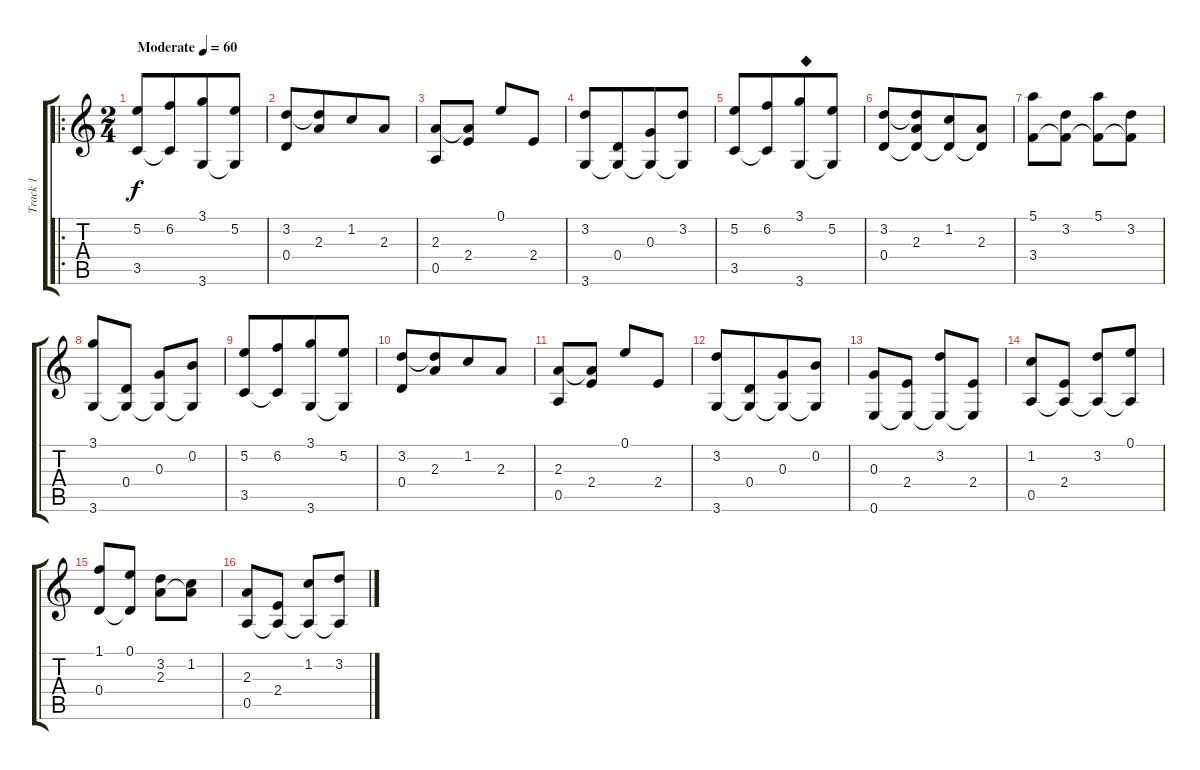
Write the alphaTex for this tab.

\track ("Track 1" "Track 1") {instrument acousticguitarsteel}
\staff {score tabs}
\tuning (E4 B3 G3 D3 A2 E2) {hide}
\ro
\ts (2 4)
\tempo (60 "Moderate")
\clef g2
\ks c
(5.2 3.5).8{dy f instrument acousticguitarsteel beam Up beam merge} (6.2 3.5{t}).8{beam Up beam merge} (3.1 3.6).8{beam Up beam merge} (5.2 3.6{t}).8{beam Up} |
(3.2 0.4).8{beam Up} (3.2{t} 2.3).8{beam merge} 1.2.8 2.3.8 |
(2.3 0.5).8{beam Up} (2.3{t} 2.4).8 0.1.8 2.4.8 |
(3.2 3.6).8{beam Up beam merge} (0.4 3.6{t}).8{beam Up beam merge} (0.3 3.6{t}).8{beam merge} (3.2 3.6{t}).8 |
(5.2 3.5).8{beam Up beam merge} (6.2 3.5{t}).8{beam Up beam merge} (3.1 3.6).8{txt "◆" beam Up beam merge} (5.2 3.6{t}).8{beam Up} |
(3.2 0.4).8{beam Up} (3.2{t} 2.3 0.4{t}).8{beam merge} (1.2 0.4{t}).8 (2.3 0.4{t}).8 |
(5.1 3.4).8 (3.2 3.4{t}).8 (5.1 3.4{t}).8 (3.2 3.4{t}).8 |
(3.1 3.6).8 (0.4 3.6{t}).8 (0.3 3.6{t}).8 (0.2 3.6{t}).8 |
(5.2 3.5).8{beam Up beam merge} (6.2 3.5{t}).8{beam Up beam merge} (3.1 3.6).8{beam Up beam merge} (5.2 3.6{t}).8{beam Up} |
(3.2 0.4).8{beam Up} (3.2{t} 2.3).8{beam merge} 1.2.8 2.3.8 |
(2.3 0.5).8{beam Up} (2.3{t} 2.4).8 0.1.8 2.4.8 |
(3.2 3.6).8{beam Up beam merge} (0.4 3.6{t}).8{beam Up beam merge} (0.3 3.6{t}).8{beam merge} (0.2 3.6{t}).8 |
(0.3 0.6).8 (2.4 0.6{t}).8 (3.2 0.6{t}).8 (2.4 0.6{t}).8 |
(1.2 0.5).8 (2.4 0.5{t}).8 (3.2 0.5{t}).8 (0.1 0.5{t}).8 |
(1.1 0.4).8 (0.1 0.4{t}).8 (3.2 2.3).8 (1.2 2.3{t}).8 |
(2.3 0.5).8 (2.4 0.5{t}).8 (1.2 0.5{t}).8 (3.2 0.5{t}).8
